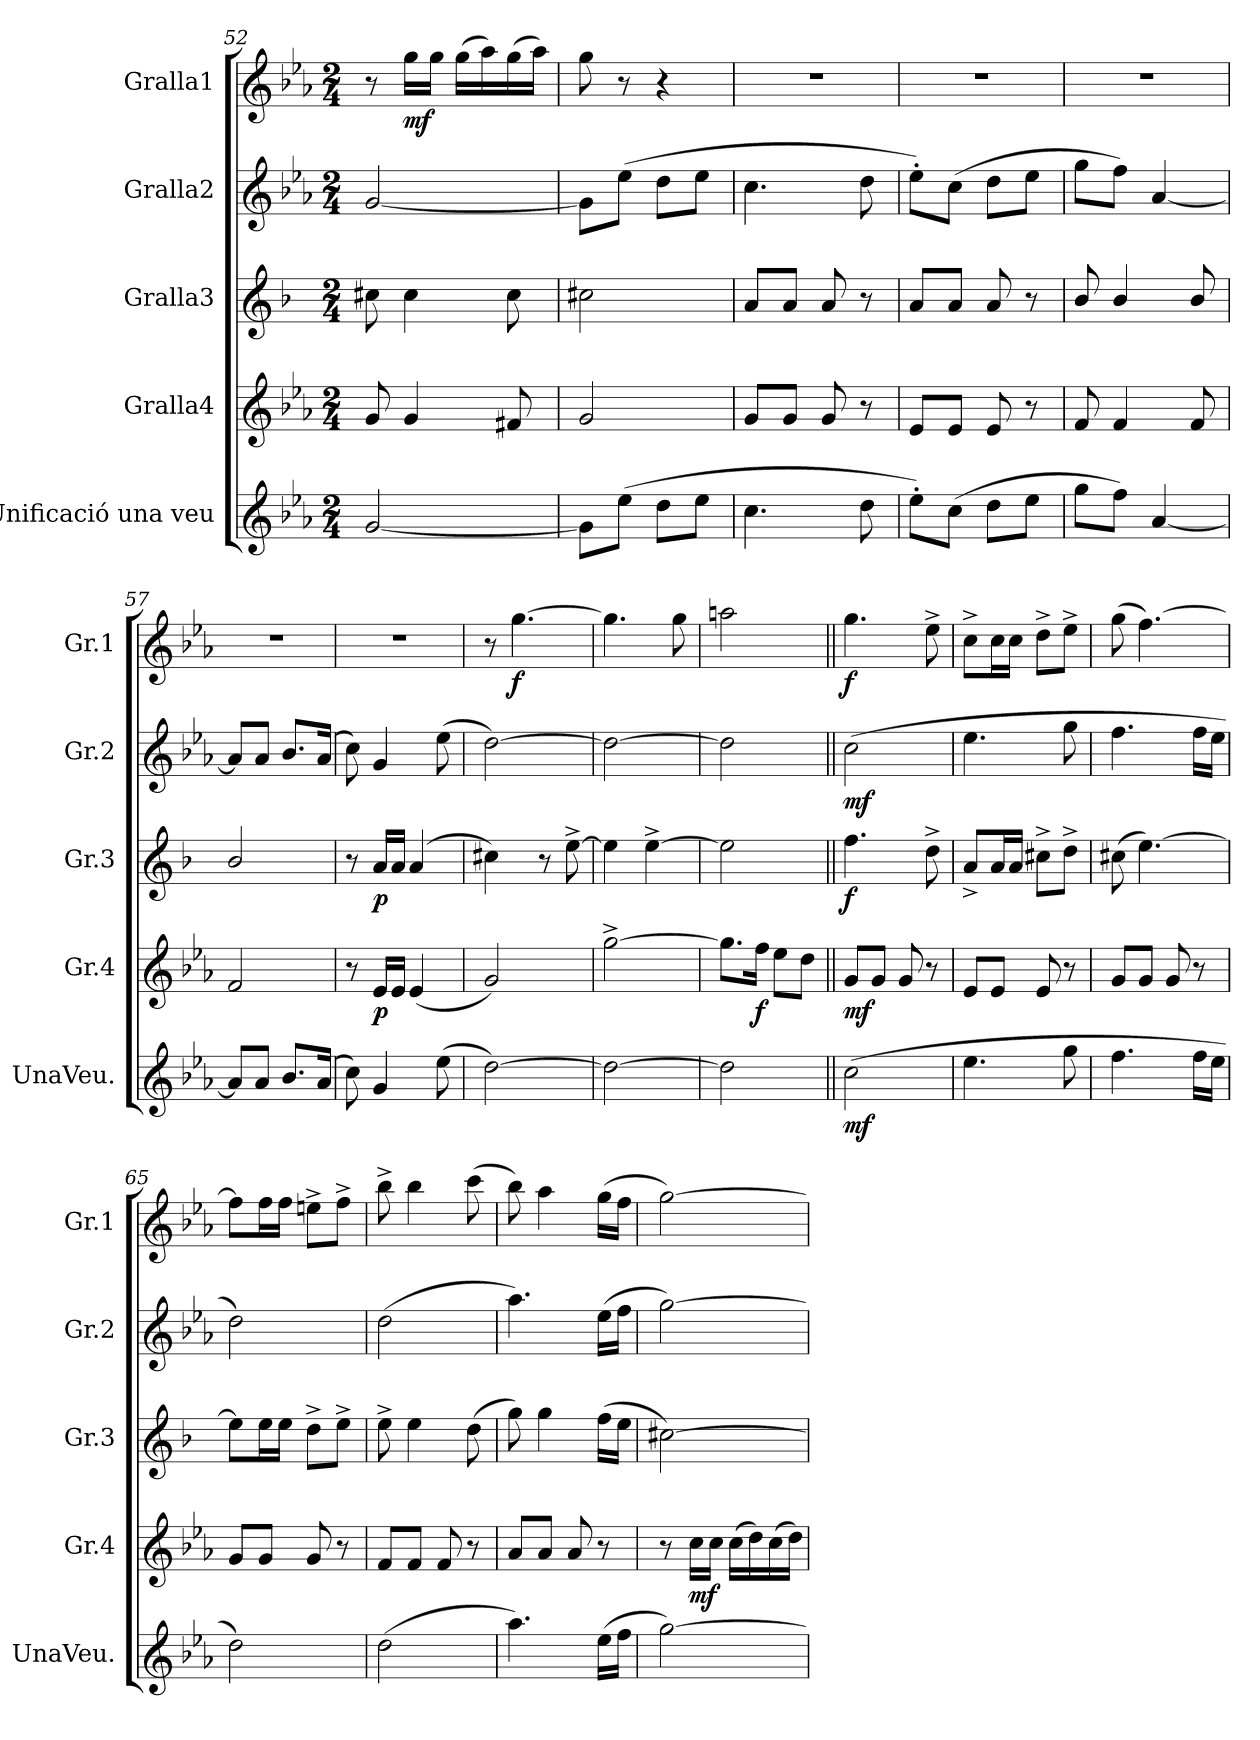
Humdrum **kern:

**kern	**dynam	**kern	**dynam	**kern	**dynam	**kern	**dynam	**kern	**dynam
*part5	*part5	*part4	*part4	*part3	*part3	*part2	*part2	*part1	*part1
*staff5	*staff5	*staff4	*staff4	*staff3	*staff3	*staff2	*staff2	*staff1	*staff1
*I"Unificació una veu	*	*I"Gralla4	*	*I"Gralla3	*	*I"Gralla2	*	*I"Gralla1	*
*I'UnaVeu.	*	*I'Gr.4	*	*I'Gr.3	*	*I'Gr.2	*	*I'Gr.1	*
*clefG2	*	*clefG2	*	*clefG2	*	*clefG2	*	*clefG2	*
*	*	*	*	*ITrd1c2	*	*	*	*	*
*k[b-e-a-]	*	*k[b-e-a-]	*	*k[b-e-a-]	*	*k[b-e-a-]	*	*k[b-e-a-]	*
*M2/4	*	*M2/4	*	*M2/4	*	*M2/4	*	*M2/4	*
=52	=52	=52	=52	=52	=52	=52	=52	=52	=52
[2g/	.	8g/	.	8bn\	.	[2g/	.	8r	.
!	!	!	!	!	!	!	!	!	!LO:DY:b
.	.	4g/	.	4b\	.	.	.	16gg\LL	mf
.	.	.	.	.	.	.	.	16gg\JJ	.
.	.	.	.	.	.	.	.	(>16gg\LL	.
.	.	.	.	.	.	.	.	16aa-\)	.
.	.	8f#X/	.	8b\	.	.	.	(>16gg\	.
.	.	.	.	.	.	.	.	16aa-\JJ)	.
=53	=53	=53	=53	=53	=53	=53	=53	=53	=53
8g\L]	.	2g/	.	2bn\	.	8g\L]	.	8gg\	.
(>8ee-\J	.	.	.	.	.	(>8ee-\J	.	8r	.
8dd\L	.	.	.	.	.	8dd\L	.	4r	.
8ee-\J	.	.	.	.	.	8ee-\J	.	.	.
!!LO:LB:g=z
=54	=54	=54	=54	=54	=54	=54	=54	=54	=54
4.cc\	.	8g/L	.	8g/L	.	4.cc\	.	2r	.
.	.	8g/J	.	8g/J	.	.	.	.	.
.	.	8g/	.	8g/	.	.	.	.	.
8dd\	.	8r	.	8r	.	8dd\	.	.	.
=55	=55	=55	=55	=55	=55	=55	=55	=55	=55
8ee-'\L)	.	8e-/L	.	8g/L	.	8ee-'\L)	.	2r	.
(>8cc\J	.	8e-/J	.	8g/J	.	(>8cc\J	.	.	.
8dd\L	.	8e-/	.	8g/	.	8dd\L	.	.	.
8ee-\J	.	8r	.	8r	.	8ee-\J	.	.	.
=56	=56	=56	=56	=56	=56	=56	=56	=56	=56
8gg\L	.	8f/	.	8a-/	.	8gg\L	.	2r	.
8ff\J)	.	4f/	.	4a-/	.	8ff\J)	.	.	.
[4a-/	.	.	.	.	.	[4a-/	.	.	.
.	.	8f/	.	8a-/	.	.	.	.	.
=57	=57	=57	=57	=57	=57	=57	=57	=57	=57
8a-/L]	.	2f/	.	2a-/	.	8a-/L]	.	2r	.
8a-/J	.	.	.	.	.	8a-/J	.	.	.
8.b-/L	.	.	.	.	.	8.b-/L	.	.	.
(<16a-/Jk	.	.	.	.	.	(<16a-/Jk	.	.	.
=58	=58	=58	=58	=58	=58	=58	=58	=58	=58
8cc\)	.	8r	.	8r	.	8cc\)	.	2r	.
!	!	!	!LO:DY:b	!	!LO:DY:b	!	!	!	!
4g/	.	16e-/LL	p	16g/LL	p	4g/	.	.	.
.	.	16e-/JJ	.	16g/JJ	.	.	.	.	.
.	.	(<4e-/	.	(<4g/	.	.	.	.	.
(>8ee-\	.	.	.	.	.	(>8ee-\	.	.	.
=59	=59	=59	=59	=59	=59	=59	=59	=59	=59
[2dd\)	.	2g/)	.	4bn\)	.	[2dd\)	.	8r	.
!	!	!	!	!	!	!	!	!	!LO:DY:b
.	.	.	.	.	.	.	.	[4.gg\	f
.	.	.	.	8r	.	.	.	.	.
.	.	.	.	[8dd^\	.	.	.	.	.
=60	=60	=60	=60	=60	=60	=60	=60	=60	=60
2dd\_	.	[2gg^\	.	4dd\]	.	2dd\_	.	4.gg\]	.
.	.	.	.	[4dd^\	.	.	.	.	.
.	.	.	.	.	.	.	.	8gg\	.
=61	=61	=61	=61	=61	=61	=61	=61	=61	=61
2dd\]	.	8.gg\L]	.	2dd\]	.	2dd\]	.	2aan\	.
!	!	!	!LO:DY:b	!	!	!	!	!	!
.	.	16ff\Jk	f	.	.	.	.	.	.
.	.	8ee-\L	.	.	.	.	.	.	.
.	.	8dd\J	.	.	.	.	.	.	.
=62||	=62||	=62||	=62||	=62||	=62||	=62||	=62||	=62||	=62||
!	!LO:DY:b	!	!LO:DY:b	!	!LO:DY:b	!	!LO:DY:b	!	!LO:DY:b
(>2cc\	mf	8g/L	mf	4.ee-\	f	(>2cc\	mf	4.gg\	f
.	.	8g/J	.	.	.	.	.	.	.
.	.	8g/	.	.	.	.	.	.	.
.	.	8r	.	8cc^\	.	.	.	8ee-^\	.
!!LO:PB:g=z
=63	=63	=63	=63	=63	=63	=63	=63	=63	=63
4.ee-\	.	8e-/L	.	8g^/L	.	4.ee-\	.	8cc^\L	.
.	.	8e-/J	.	16g/L	.	.	.	16cc\L	.
.	.	.	.	16g/JJ	.	.	.	16cc\JJ	.
.	.	8e-/	.	8bn^\L	.	.	.	8dd^\L	.
8gg\	.	8r	.	8cc^\J	.	8gg\	.	8ee-^\J	.
=64	=64	=64	=64	=64	=64	=64	=64	=64	=64
4.ff\	.	8g/L	.	(>8bn\	.	4.ff\	.	(>8gg\	.
.	.	8g/J	.	[4.dd\)	.	.	.	[4.ff\)	.
.	.	8g/	.	.	.	.	.	.	.
16ff\LL	.	8r	.	.	.	16ff\LL	.	.	.
16ee-\JJ	.	.	.	.	.	16ee-\JJ	.	.	.
=65	=65	=65	=65	=65	=65	=65	=65	=65	=65
2dd\)	.	8g/L	.	8dd\L]	.	2dd\)	.	8ff\L]	.
.	.	8g/J	.	16dd\L	.	.	.	16ff\L	.
.	.	.	.	16dd\JJ	.	.	.	16ff\JJ	.
.	.	8g/	.	8cc^\L	.	.	.	8een^\L	.
.	.	8r	.	8dd^\J	.	.	.	8ff^\J	.
=66	=66	=66	=66	=66	=66	=66	=66	=66	=66
(>2dd\	.	8f/L	.	8dd^\	.	(>2dd\	.	8bb-^\	.
.	.	8f/J	.	4dd\	.	.	.	4bb-\	.
.	.	8f/	.	.	.	.	.	.	.
.	.	8r	.	(>8cc\	.	.	.	(>8ccc\	.
=67	=67	=67	=67	=67	=67	=67	=67	=67	=67
4.aa-\)	.	8a-/L	.	8ff\)	.	4.aa-\)	.	8bb-\)	.
.	.	8a-/J	.	4ff\	.	.	.	4aa-\	.
.	.	8a-/	.	.	.	.	.	.	.
(>16ee-\LL	.	8r	.	(>16ee-\LL	.	(>16ee-\LL	.	(>16gg\LL	.
16ff\JJ	.	.	.	16dd\JJ	.	16ff\JJ	.	16ff\JJ	.
=68	=68	=68	=68	=68	=68	=68	=68	=68	=68
[2gg\)	.	8r	.	[2bn\)	.	[2gg\)	.	[2gg\)	.
!	!	!	!LO:DY:b	!	!	!	!	!	!
.	.	16cc\LL	mf	.	.	.	.	.	.
.	.	16cc\JJ	.	.	.	.	.	.	.
.	.	(>16cc\LL	.	.	.	.	.	.	.
.	.	16dd\)	.	.	.	.	.	.	.
.	.	(>16cc\	.	.	.	.	.	.	.
.	.	16dd\JJ)	.	.	.	.	.	.	.
=	=	=	=	=	=	=	=	=	=
*-	*-	*-	*-	*-	*-	*-	*-	*-	*-
